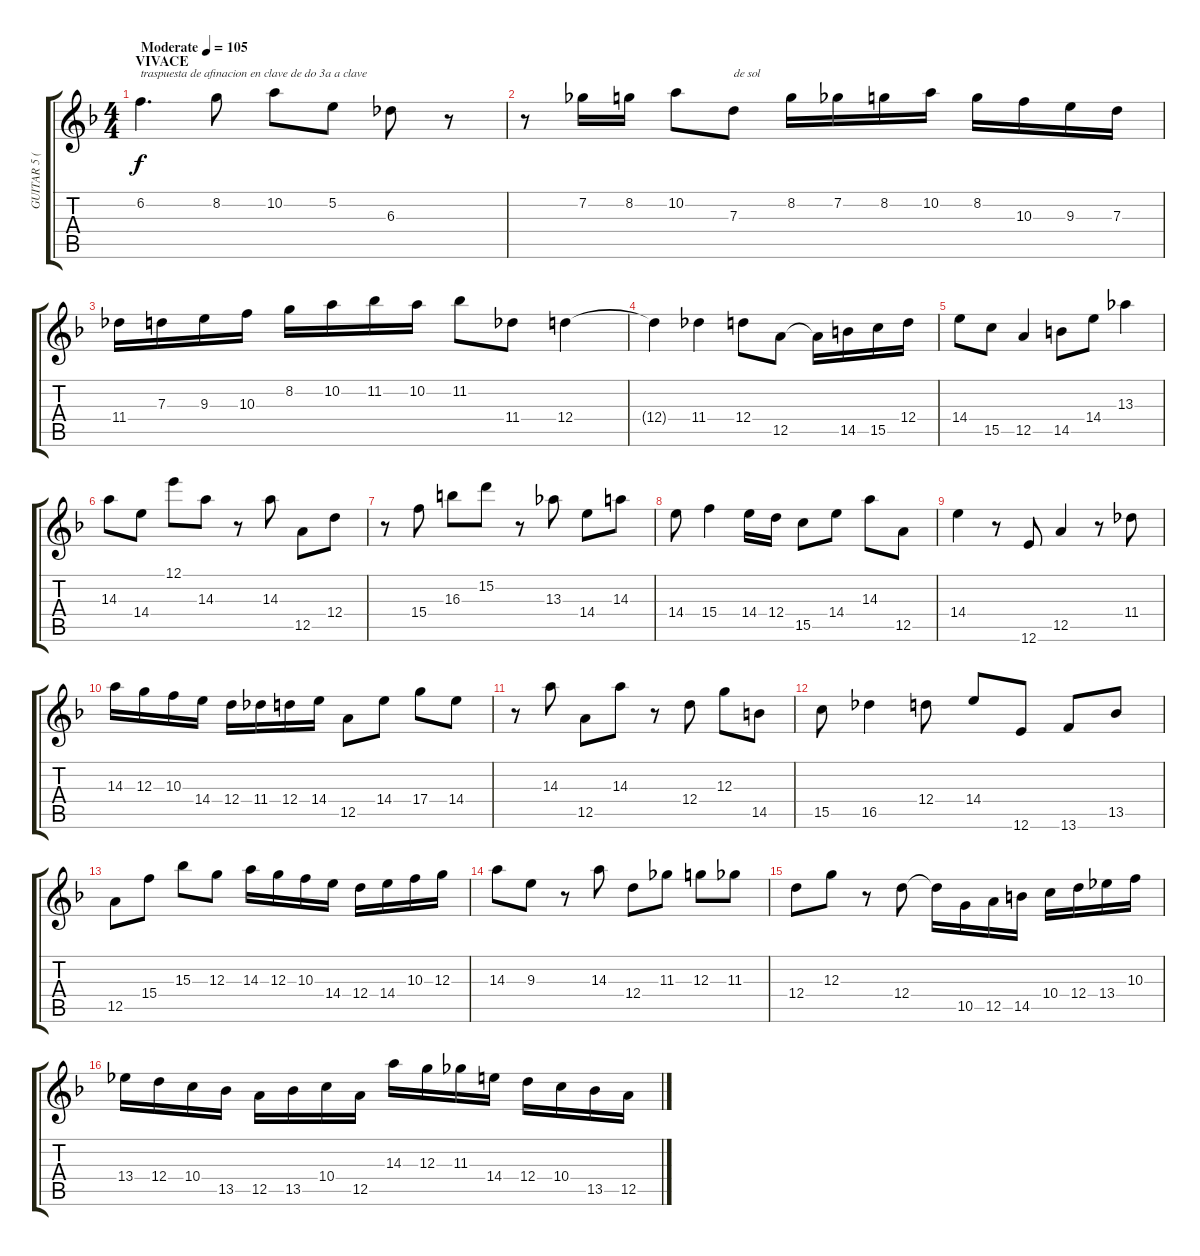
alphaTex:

\track ("GUITAR 5 (VIOLA)" "GUITAR 5 (") {instrument distortionguitar}
\staff {score tabs}
\tuning (E4 B3 G3 D3 A2 E2) {hide}
\ts (4 4)
\section ("" "VIVACE")
\tempo (105 "Moderate")
\clef g2
\ks dminor
6.2.4{d txt "traspuesta de afinacion en clave de do 3a a clave " dy f instrument distortionguitar} 8.2.8 10.2.8 5.2.8 6.3.8 r.8 |
r.8 7.2.16 8.2.16 10.2.8 7.3.8{txt "de sol"} 8.2.16 7.2.16 8.2.16 10.2.16 8.2.16 10.3.16 9.3.16 7.3.16 |
11.4.16 7.3.16 9.3.16 10.3.16 8.2.16 10.2.16 11.2.16 10.2.16 11.2.8 11.4.8 12.4.4 |
12.4{t}.4 11.4.4 12.4.8 12.5.8 12.5{t}.16 14.5.16 15.5.16 12.4.16 |
14.4.8 15.5.8 12.5.4 14.5.8 14.4.8 13.3.4 |
14.3.8 14.4.8 12.1.8 14.3.8 r.8 14.3.8 12.5.8 12.4.8 |
r.8 15.4.8 16.3.8 15.2.8 r.8 13.3.8 14.4.8 14.3.8 |
14.4.8 15.4.4 14.4.16 12.4.16 15.5.8 14.4.8 14.3.8 12.5.8 |
14.4.4 r.8 12.6.8 12.5.4 r.8 11.4.8 |
14.3.16 12.3.16 10.3.16 14.4.16 12.4.16 11.4.16 12.4.16 14.4.16 12.5.8 14.4.8 17.4.8 14.4.8 |
r.8 14.3.8 12.5.8 14.3.8 r.8 12.4.8 12.3.8 14.5.8 |
15.5.8 16.5.4 12.4.8 14.4.8 12.6.8 13.6.8 13.5.8 |
12.5.8 15.4.8 15.3.8 12.3.8 14.3.16 12.3.16 10.3.16 14.4.16 12.4.16 14.4.16 10.3.16 12.3.16 |
14.3.8 9.3.8 r.8 14.3.8 12.4.8 11.3.8 12.3.8 11.3.8 |
12.4.8 12.3.8 r.8 12.4.8 12.4{t}.16 10.5.16 12.5.16 14.5.16 10.4.16 12.4.16 13.4.16 10.3.16 |
13.4.16 12.4.16 10.4.16 13.5.16 12.5.16 13.5.16 10.4.16 12.5.16 14.3.16 12.3.16 11.3.16 14.4.16 12.4.16 10.4.16 13.5.16 12.5.16
